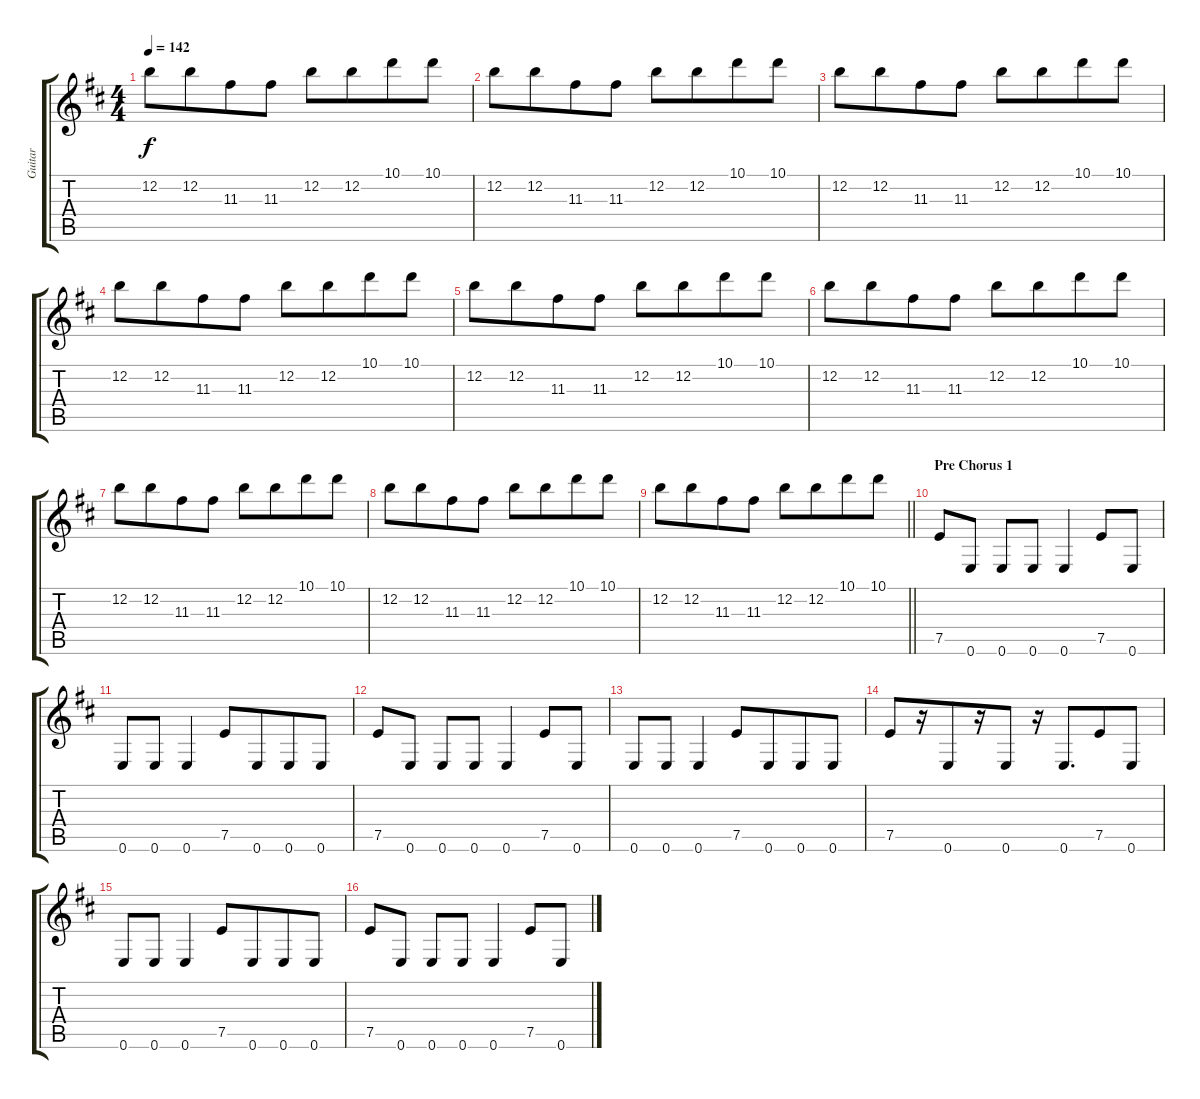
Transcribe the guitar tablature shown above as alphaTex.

\track ("Guitar" "Guitar") {instrument electricguitarclean}
\staff {score tabs}
\tuning (E4 B3 G3 D3 A2 E2) {hide}
\ts (4 4)
\tempo 142
\clef g2
\ks d
12.2.8{dy f} 12.2.8{beam merge} 11.3.8{beam merge} 11.3.8 12.2.8 12.2.8{beam merge} 10.1.8{beam merge} 10.1.8 |
12.2.8 12.2.8{beam merge} 11.3.8{beam merge} 11.3.8 12.2.8 12.2.8{beam merge} 10.1.8{beam merge} 10.1.8 |
12.2.8 12.2.8{beam merge} 11.3.8{beam merge} 11.3.8 12.2.8 12.2.8{beam merge} 10.1.8{beam merge} 10.1.8 |
12.2.8 12.2.8{beam merge} 11.3.8{beam merge} 11.3.8 12.2.8 12.2.8{beam merge} 10.1.8{beam merge} 10.1.8 |
12.2.8 12.2.8{beam merge} 11.3.8{beam merge} 11.3.8 12.2.8 12.2.8{beam merge} 10.1.8{beam merge} 10.1.8 |
12.2.8 12.2.8{beam merge} 11.3.8{beam merge} 11.3.8 12.2.8 12.2.8{beam merge} 10.1.8{beam merge} 10.1.8 |
12.2.8 12.2.8{beam merge} 11.3.8{beam merge} 11.3.8 12.2.8 12.2.8{beam merge} 10.1.8{beam merge} 10.1.8 |
12.2.8 12.2.8{beam merge} 11.3.8{beam merge} 11.3.8 12.2.8 12.2.8{beam merge} 10.1.8{beam merge} 10.1.8 |
\barLineRight lightlight
12.2.8 12.2.8{beam merge} 11.3.8{beam merge} 11.3.8 12.2.8 12.2.8{beam merge} 10.1.8{beam merge} 10.1.8 |
\section ("" "Pre Chorus 1")
7.5.8{instrument overdrivenguitar} 0.6.8 0.6.8 0.6.8 0.6.4{beam merge} 7.5.8{beam merge} 0.6.8 |
0.6.8{beam merge} 0.6.8{beam merge} 0.6.4 7.5.8 0.6.8{beam merge} 0.6.8 0.6.8 |
7.5.8 0.6.8 0.6.8 0.6.8 0.6.4{beam merge} 7.5.8{beam merge} 0.6.8 |
0.6.8{beam merge} 0.6.8{beam merge} 0.6.4 7.5.8 0.6.8{beam merge} 0.6.8 0.6.8 |
7.5.8 r.16 0.6.8{beam merge} r.16{beam merge} 0.6.8 r.16{beam merge} 0.6.8{d beam merge} 7.5.8{beam merge} 0.6.8 |
0.6.8{beam merge} 0.6.8{beam merge} 0.6.4 7.5.8 0.6.8{beam merge} 0.6.8 0.6.8 |
7.5.8 0.6.8 0.6.8 0.6.8 0.6.4{beam merge} 7.5.8{beam merge} 0.6.8
